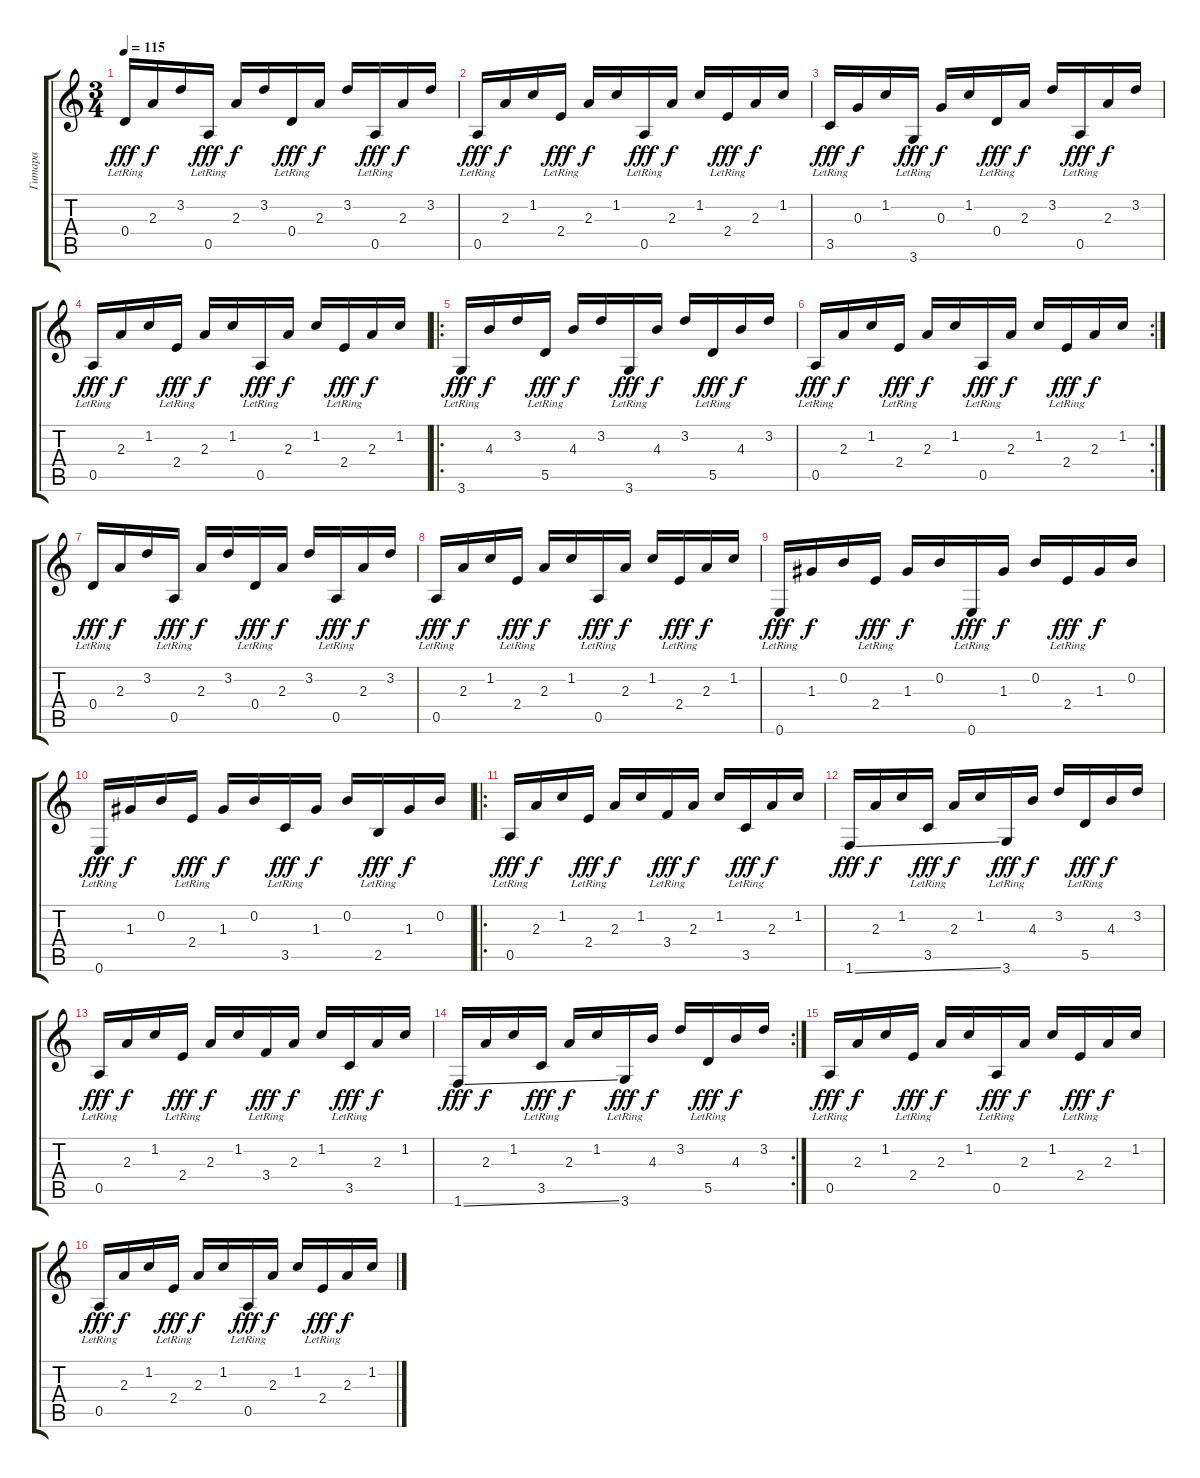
\track ("Гитара" "Гитара") {instrument acousticguitarsteel}
\staff {score tabs}
\tuning (E4 B3 G3 D3 A2 E2) {hide}
\ts (3 4)
\tempo 115
\clef g2
\ks c
0.4{lr}.16{dy fff} 2.3.16{dy f} 3.2.16 0.5{lr}.16{dy fff} 2.3.16{dy f} 3.2.16 0.4{lr}.16{dy fff} 2.3.16{dy f} 3.2.16 0.5{lr}.16{dy fff} 2.3.16{dy f} 3.2.16 |
0.5{lr}.16{dy fff} 2.3.16{dy f} 1.2.16 2.4{lr}.16{dy fff} 2.3.16{dy f} 1.2.16 0.5{lr}.16{dy fff} 2.3.16{dy f} 1.2.16 2.4{lr}.16{dy fff} 2.3.16{dy f} 1.2.16 |
3.5{lr}.16{dy fff} 0.3.16{dy f} 1.2.16 3.6{lr}.16{dy fff} 0.3.16{dy f} 1.2.16 0.4{lr}.16{dy fff} 2.3.16{dy f} 3.2.16 0.5{lr}.16{dy fff} 2.3.16{dy f} 3.2.16 |
0.5{lr}.16{dy fff} 2.3.16{dy f} 1.2.16 2.4{lr}.16{dy fff} 2.3.16{dy f} 1.2.16 0.5{lr}.16{dy fff} 2.3.16{dy f} 1.2.16 2.4{lr}.16{dy fff} 2.3.16{dy f} 1.2.16 |
\ro
3.6{lr}.16{dy fff} 4.3.16{dy f} 3.2.16 5.5{lr}.16{dy fff} 4.3.16{dy f} 3.2.16 3.6{lr}.16{dy fff} 4.3.16{dy f} 3.2.16 5.5{lr}.16{dy fff} 4.3.16{dy f} 3.2.16 |
\rc 2
0.5{lr}.16{dy fff} 2.3.16{dy f} 1.2.16 2.4{lr}.16{dy fff} 2.3.16{dy f} 1.2.16 0.5{lr}.16{dy fff} 2.3.16{dy f} 1.2.16 2.4{lr}.16{dy fff} 2.3.16{dy f} 1.2.16 |
0.4{lr}.16{dy fff} 2.3.16{dy f} 3.2.16 0.5{lr}.16{dy fff} 2.3.16{dy f} 3.2.16 0.4{lr}.16{dy fff} 2.3.16{dy f} 3.2.16 0.5{lr}.16{dy fff} 2.3.16{dy f} 3.2.16 |
0.5{lr}.16{dy fff} 2.3.16{dy f} 1.2.16 2.4{lr}.16{dy fff} 2.3.16{dy f} 1.2.16 0.5{lr}.16{dy fff} 2.3.16{dy f} 1.2.16 2.4{lr}.16{dy fff} 2.3.16{dy f} 1.2.16 |
0.6{lr}.16{dy fff} 1.3.16{dy f} 0.2.16 2.4{lr}.16{dy fff} 1.3.16{dy f} 0.2.16 0.6{lr}.16{dy fff} 1.3.16{dy f} 0.2.16 2.4{lr}.16{dy fff} 1.3.16{dy f} 0.2.16 |
0.6{lr}.16{dy fff} 1.3.16{dy f} 0.2.16 2.4{lr}.16{dy fff} 1.3.16{dy f} 0.2.16 3.5{lr}.16{dy fff} 1.3.16{dy f} 0.2.16 2.5{lr}.16{dy fff} 1.3.16{dy f} 0.2.16 |
\ro
0.5{lr}.16{dy fff} 2.3.16{dy f} 1.2.16 2.4{lr}.16{dy fff} 2.3.16{dy f} 1.2.16 3.4{lr}.16{dy fff} 2.3.16{dy f} 1.2.16 3.5{lr}.16{dy fff} 2.3.16{dy f} 1.2.16 |
1.6{ss}.16{dy fff} 2.3.16{dy f} 1.2.16 3.5{lr}.16{dy fff} 2.3.16{dy f} 1.2.16 3.6{lr}.16{dy fff} 4.3.16{dy f} 3.2.16 5.5{lr}.16{dy fff} 4.3.16{dy f} 3.2.16 |
0.5{lr}.16{dy fff} 2.3.16{dy f} 1.2.16 2.4{lr}.16{dy fff} 2.3.16{dy f} 1.2.16 3.4{lr}.16{dy fff} 2.3.16{dy f} 1.2.16 3.5{lr}.16{dy fff} 2.3.16{dy f} 1.2.16 |
\rc 2
1.6{ss}.16{dy fff} 2.3.16{dy f} 1.2.16 3.5{lr}.16{dy fff} 2.3.16{dy f} 1.2.16 3.6{lr}.16{dy fff} 4.3.16{dy f} 3.2.16 5.5{lr}.16{dy fff} 4.3.16{dy f} 3.2.16 |
0.5{lr}.16{dy fff} 2.3.16{dy f} 1.2.16 2.4{lr}.16{dy fff} 2.3.16{dy f} 1.2.16 0.5{lr}.16{dy fff} 2.3.16{dy f} 1.2.16 2.4{lr}.16{dy fff} 2.3.16{dy f} 1.2.16 |
0.5{lr}.16{dy fff} 2.3.16{dy f} 1.2.16 2.4{lr}.16{dy fff} 2.3.16{dy f} 1.2.16 0.5{lr}.16{dy fff} 2.3.16{dy f} 1.2.16 2.4{lr}.16{dy fff} 2.3.16{dy f} 1.2.16
